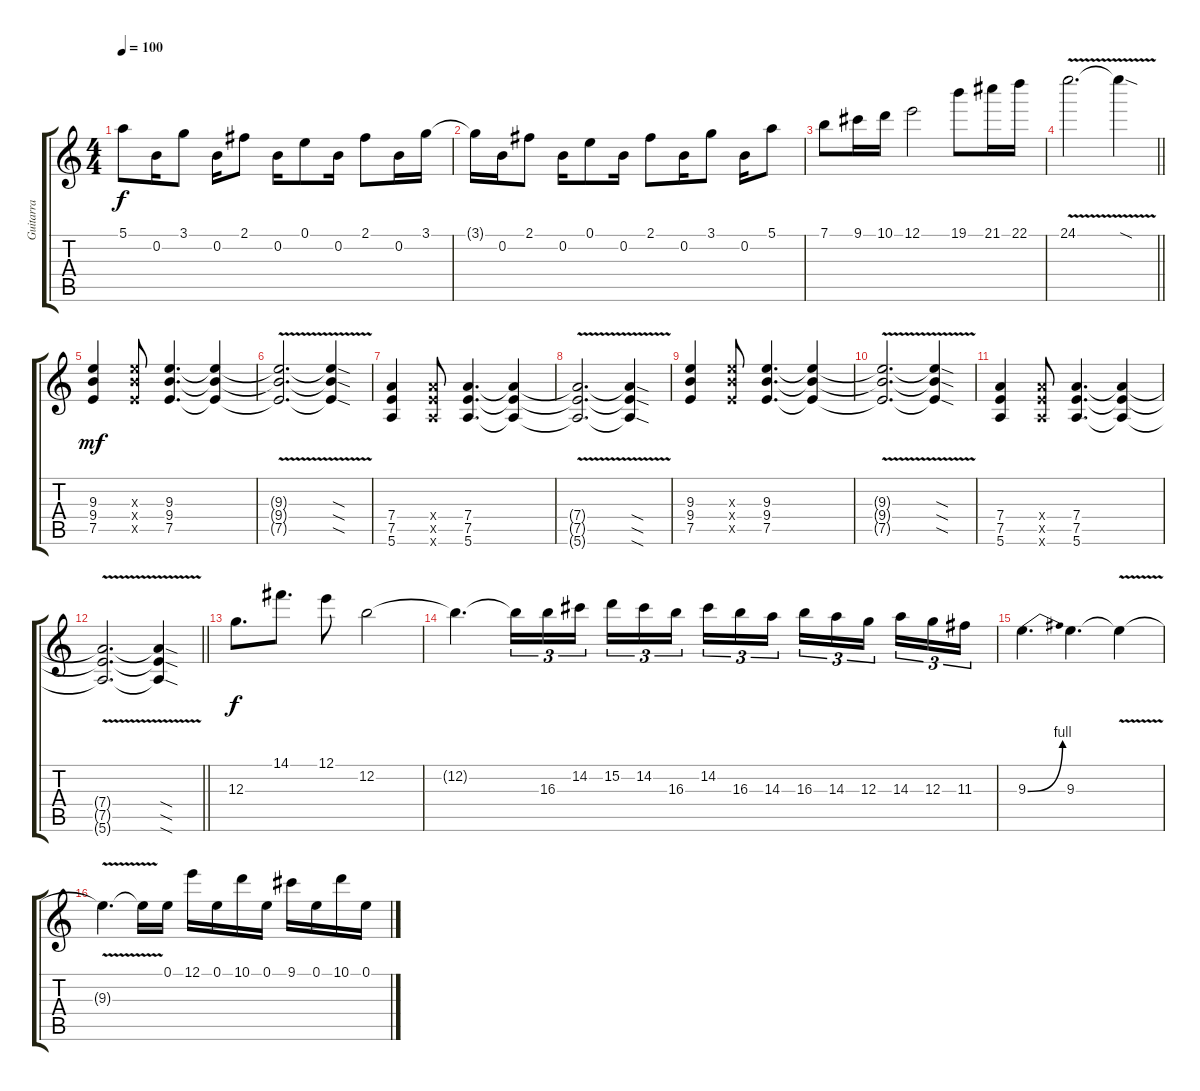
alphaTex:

\track ("Guitarra" "Guitarra") {instrument overdrivenguitar}
\staff {score tabs}
\tuning (E4 B3 G3 D3 A2 E2) {hide}
\ts (4 4)
\tempo 100
\clef g2
\ks c
5.1.8{dy f} 0.2.16 3.1.8 0.2.16 2.1.8 0.2.16 0.1.8 0.2.16 2.1.8 0.2.16 3.1.16 |
3.1{t}.16 0.2.16 2.1.8 0.2.16 0.1.8 0.2.16 2.1.8 0.2.16 3.1.8 0.2.16 5.1.8 |
7.1.8 9.1.16 10.1.16 12.1.2 19.1.8 21.1.16 22.1.16 |
\barLineRight lightlight
24.1{v}.2{d} 24.1{sod t}.4 |
(9.3 9.4 7.5).4{dy mf} (9.3{x} 9.4{x} 7.5{x}).8 (9.3 9.4 7.5).4{d} (9.3{t} 9.4{t} 7.5{t}).4 |
(9.3{v t} 9.4{v t} 7.5{v t}).2{d} (9.3{sod t} 9.4{sod t} 7.5{sod t}).4 |
(7.4 7.5 5.6).4 (7.4{x} 7.5{x} 5.6{x}).8 (7.4 7.5 5.6).4{d} (7.4{t} 7.5{t} 5.6{t}).4 |
(7.4{v t} 7.5{v t} 5.6{v t}).2{d} (7.4{sod t} 7.5{sod t} 5.6{sod t}).4 |
(9.3 9.4 7.5).4 (9.3{x} 9.4{x} 7.5{x}).8 (9.3 9.4 7.5).4{d} (9.3{t} 9.4{t} 7.5{t}).4 |
(9.3{v t} 9.4{v t} 7.5{v t}).2{d} (9.3{sod t} 9.4{sod t} 7.5{sod t}).4 |
(7.4 7.5 5.6).4 (7.4{x} 7.5{x} 5.6{x}).8 (7.4 7.5 5.6).4{d} (7.4{t} 7.5{t} 5.6{t}).4 |
\barLineRight lightlight
(7.4{v t} 7.5{v t} 5.6{v t}).2{d} (7.4{sod t} 7.5{sod t} 5.6{sod t}).4 |
12.3.8{d dy f} 14.1.8{d} 12.1.8 12.2.2 |
12.2{t}.4{d} 12.2{t}.16{tu (3 2)} 16.3.16{tu (3 2)} 14.2.16{tu (3 2)} 15.2.16{tu (3 2)} 14.2.16{tu (3 2)} 16.3.16{tu (3 2) beam splitsecondary} 14.2.16{tu (3 2)} 16.3.16{tu (3 2)} 14.3.16{tu (3 2)} 16.3.16{tu (3 2)} 14.3.16{tu (3 2)} 12.3.16{tu (3 2) beam splitsecondary} 14.3.16{tu (3 2)} 12.3.16{tu (3 2)} 11.3.16{tu (3 2)} |
9.3{be (bend 0 0 60 4)}.4{d} 9.3.4{d} 9.3{v t}.4 |
9.3{v t}.4{d} 9.3{t}.16 0.1.16 12.1.16 0.1.16 10.1.16 0.1.16 9.1.16 0.1.16 10.1.16 0.1.16
